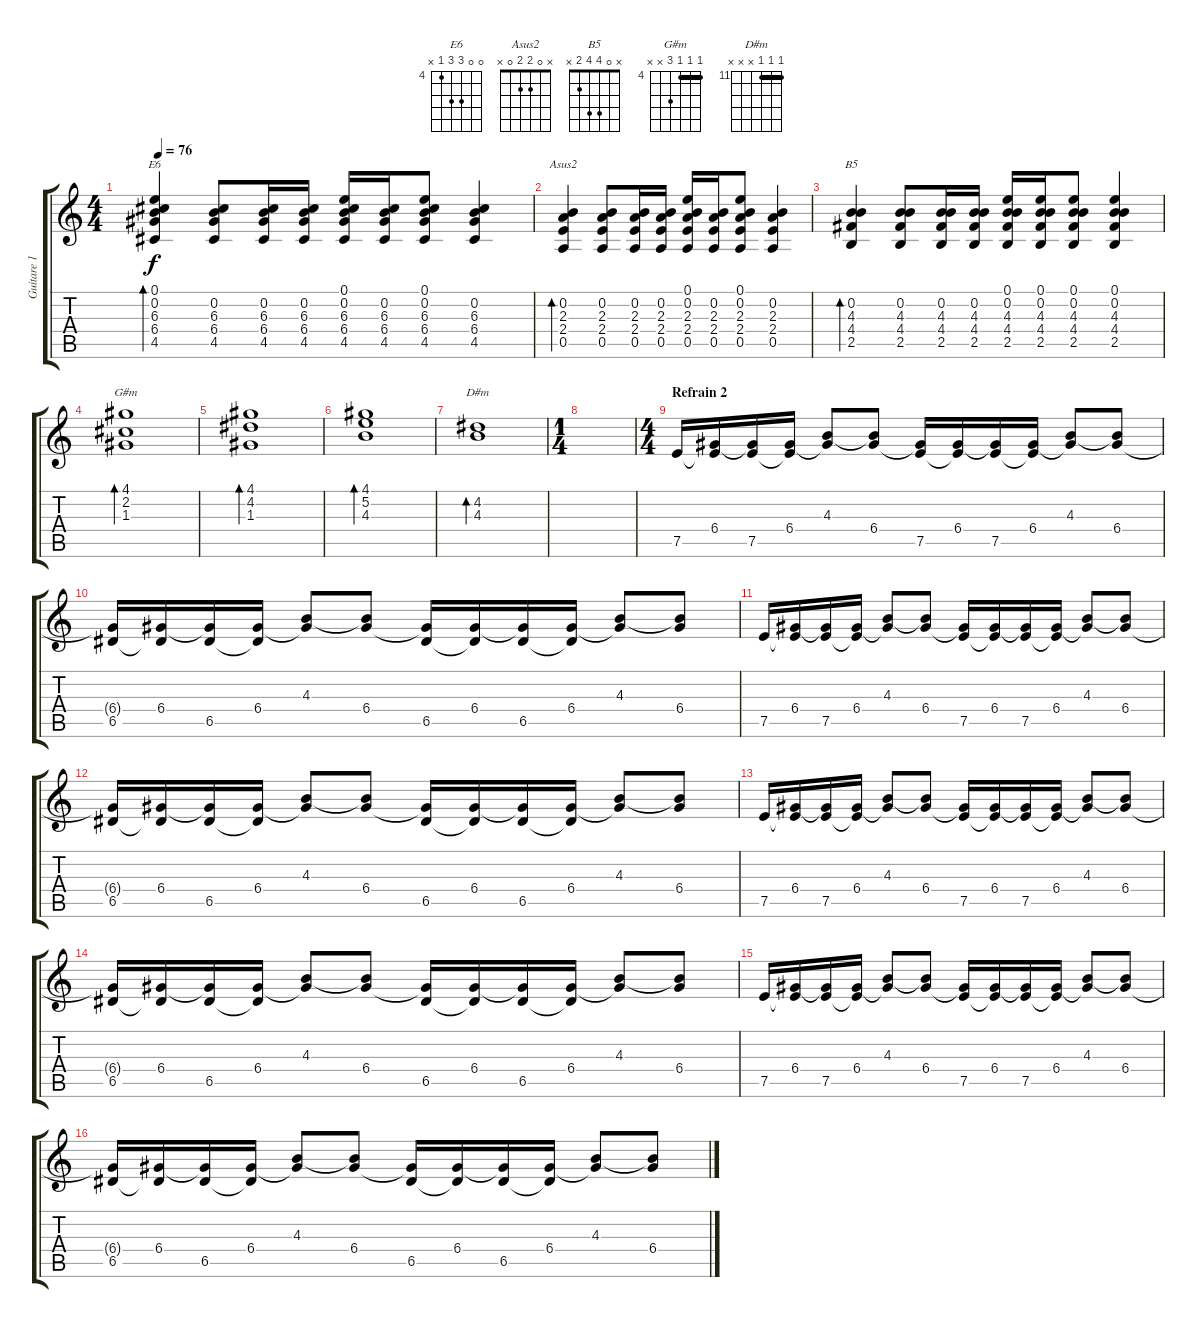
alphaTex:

\track ("Guitare 1" "Guitare 1") {instrument acousticguitarsteel}
\staff {score tabs}
\tuning (E4 B3 G3 D3 A2 E2) {hide}
\chord ("E6" 0 0 6 6 4 x) {firstfret 4}
\chord ("Asus2" x 0 2 2 0 x)
\chord ("B5" x 0 4 4 2 x)
\chord ("G#m" 4 4 4 6 x x) {firstfret 4 barre 4}
\chord ("D#m" 11 11 11 x x x) {firstfret 11 barre 11}
\ts (4 4)
\tempo 76
\clef g2
\ks c
(0.1 0.2 6.3 6.4 4.5).4{bd 120 ch "E6" dy f} (0.2 6.3 6.4 4.5).8 (0.2 6.3 6.4 4.5).16 (0.2 6.3 6.4 4.5).16 (0.1 0.2 6.3 6.4 4.5).16 (0.2 6.3 6.4 4.5).16 (0.1 0.2 6.3 6.4 4.5).8 (0.2 6.3 6.4 4.5).4 |
(0.2 2.3 2.4 0.5).4{bd 120 ch "Asus2"} (0.2 2.3 2.4 0.5).8 (0.2 2.3 2.4 0.5).16 (0.2 2.3 2.4 0.5).16 (0.1 0.2 2.3 2.4 0.5).16 (0.2 2.3 2.4 0.5).16 (0.1 0.2 2.3 2.4 0.5).8 (0.2 2.3 2.4 0.5).4 |
(0.2 4.3 4.4 2.5).4{bd 120 ch "B5"} (0.2 4.3 4.4 2.5).8 (0.2 4.3 4.4 2.5).16 (0.2 4.3 4.4 2.5).16 (0.1 0.2 4.3 4.4 2.5).16 (0.1 0.2 4.3 4.4 2.5).16 (0.1 0.2 4.3 4.4 2.5).8 (0.1 0.2 4.3 4.4 2.5).4 |
(4.1 2.2 1.3).1{bd 120 ch "G#m" volume 16} |
(4.1 4.2 1.3).1{bd 120} |
(4.1 5.2 4.3).1{bd 120 volume 16} |
(4.2 4.3).1{bd 240 ch "D#m"} |
\ts (1 4)
|
\ts (4 4)
\section ("" "Refrain 2")
7.5.16 (6.4 7.5{t}).16 (6.4{t} 7.5).16 (6.4 7.5{t}).16 (4.3 6.4{t}).8 (4.3{t} 6.4).8 (6.4{t} 7.5).16 (6.4 7.5{t}).16 (6.4{t} 7.5).16 (6.4 7.5{t}).16 (4.3 6.4{t}).8 (4.3{t} 6.4).8 |
(6.4{t} 6.5).16 (6.4 6.5{t}).16 (6.4{t} 6.5).16 (6.4 6.5{t}).16 (4.3 6.4{t}).8 (4.3{t} 6.4).8 (6.4{t} 6.5).16 (6.4 6.5{t}).16 (6.4{t} 6.5).16 (6.4 6.5{t}).16 (4.3 6.4{t}).8 (4.3{t} 6.4).8 |
7.5.16 (6.4 7.5{t}).16 (6.4{t} 7.5).16 (6.4 7.5{t}).16 (4.3 6.4{t}).8 (4.3{t} 6.4).8 (6.4{t} 7.5).16 (6.4 7.5{t}).16 (6.4{t} 7.5).16 (6.4 7.5{t}).16 (4.3 6.4{t}).8 (4.3{t} 6.4).8 |
(6.4{t} 6.5).16 (6.4 6.5{t}).16 (6.4{t} 6.5).16 (6.4 6.5{t}).16 (4.3 6.4{t}).8 (4.3{t} 6.4).8 (6.4{t} 6.5).16 (6.4 6.5{t}).16 (6.4{t} 6.5).16 (6.4 6.5{t}).16 (4.3 6.4{t}).8 (4.3{t} 6.4).8 |
7.5.16 (6.4 7.5{t}).16 (6.4{t} 7.5).16 (6.4 7.5{t}).16 (4.3 6.4{t}).8 (4.3{t} 6.4).8 (6.4{t} 7.5).16 (6.4 7.5{t}).16 (6.4{t} 7.5).16 (6.4 7.5{t}).16 (4.3 6.4{t}).8 (4.3{t} 6.4).8 |
(6.4{t} 6.5).16 (6.4 6.5{t}).16 (6.4{t} 6.5).16 (6.4 6.5{t}).16 (4.3 6.4{t}).8 (4.3{t} 6.4).8 (6.4{t} 6.5).16 (6.4 6.5{t}).16 (6.4{t} 6.5).16 (6.4 6.5{t}).16 (4.3 6.4{t}).8 (4.3{t} 6.4).8 |
7.5.16 (6.4 7.5{t}).16 (6.4{t} 7.5).16 (6.4 7.5{t}).16 (4.3 6.4{t}).8 (4.3{t} 6.4).8 (6.4{t} 7.5).16 (6.4 7.5{t}).16 (6.4{t} 7.5).16 (6.4 7.5{t}).16 (4.3 6.4{t}).8 (4.3{t} 6.4).8 |
(6.4{t} 6.5).16 (6.4 6.5{t}).16 (6.4{t} 6.5).16 (6.4 6.5{t}).16 (4.3 6.4{t}).8 (4.3{t} 6.4).8 (6.4{t} 6.5).16 (6.4 6.5{t}).16 (6.4{t} 6.5).16 (6.4 6.5{t}).16 (4.3 6.4{t}).8 (4.3{t} 6.4).8
